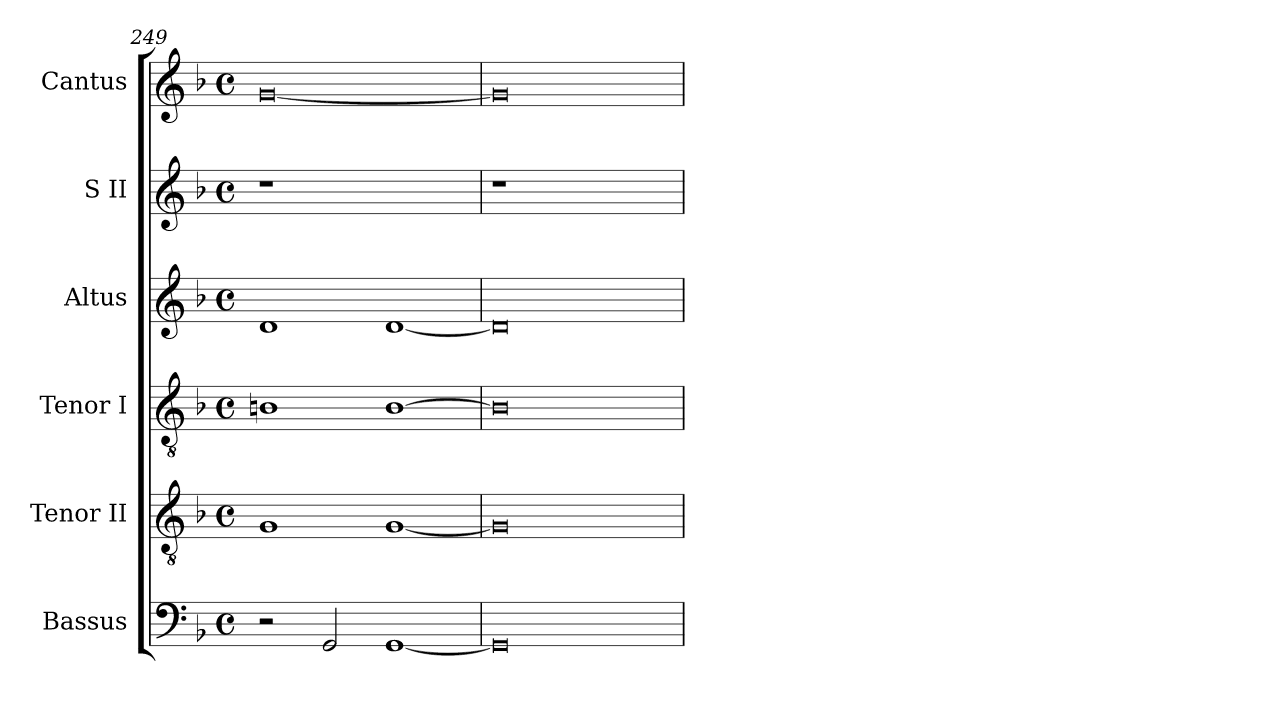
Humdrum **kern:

**kern	**kern	**kern	**kern	**kern	**kern
*part6	*part5	*part4	*part3	*part2	*part1
*staff6	*staff5	*staff4	*staff3	*staff2	*staff1
*I"Bassus	*I"Tenor II	*I"Tenor I	*I"Altus	*I"S II	*I"Cantus
*I'B	*I'T II	*I'T I	*I'A	*	*
*clefF4	*clefGv2	*clefGv2	*clefG2	*clefG2	*clefG2
*k[b-]	*k[b-]	*k[b-]	*k[b-]	*k[b-]	*k[b-]
*F:	*F:	*F:	*F:	*F:	*F:
*M4/4	*M4/4	*M4/4	*M4/4	*M4/4	*M4/4
*met(c)	*met(c)	*met(c)	*met(c)	*met(c)	*met(c)
=249	=249	=249	=249	=249	=249
2r	1G	1Bn	1d	1r	[<0g
2GG/	.	.	.	.	.
[<1GG	[<1G	[>1B	[<1d	1ryy	.
=250	=250	=250	=250	=250	=250
0GG]	0G]	0B]	0d]	1r	0g]
.	.	.	.	1ryy	.
=!	=!	=!	=!	=!	=!
*-	*-	*-	*-	*-	*-
